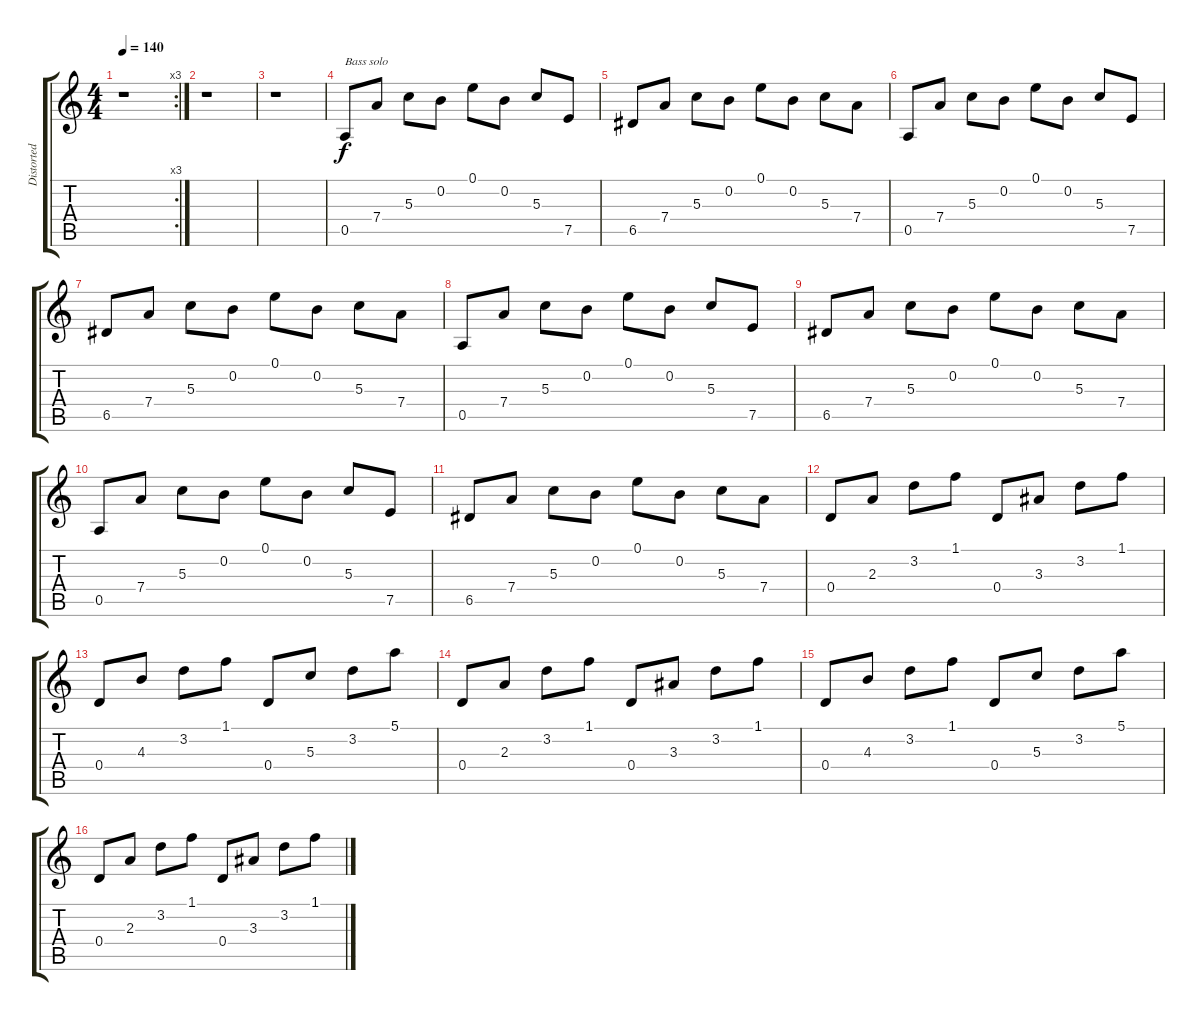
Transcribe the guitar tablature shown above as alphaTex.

\track ("Distorted Guitar 1" "Distorted ") {instrument distortionguitar}
\staff {score tabs}
\tuning (E4 B3 G3 D3 A2 E2) {hide}
\rc 3
\ts (4 4)
\tempo 140
\clef g2
\ks c
r.1{dy f} |
r.1 |
r.1 |
0.5.8{txt "Bass solo"} 7.4.8 5.3.8 0.2.8 0.1.8 0.2.8 5.3.8 7.5.8 |
6.5.8 7.4.8 5.3.8 0.2.8 0.1.8 0.2.8 5.3.8 7.4.8 |
0.5.8 7.4.8 5.3.8 0.2.8 0.1.8 0.2.8 5.3.8 7.5.8 |
6.5.8 7.4.8 5.3.8 0.2.8 0.1.8 0.2.8 5.3.8 7.4.8 |
0.5.8 7.4.8 5.3.8 0.2.8 0.1.8 0.2.8 5.3.8 7.5.8 |
6.5.8 7.4.8 5.3.8 0.2.8 0.1.8 0.2.8 5.3.8 7.4.8 |
0.5.8 7.4.8 5.3.8 0.2.8 0.1.8 0.2.8 5.3.8 7.5.8 |
6.5.8 7.4.8 5.3.8 0.2.8 0.1.8 0.2.8 5.3.8 7.4.8 |
0.4.8 2.3.8 3.2.8 1.1.8 0.4.8 3.3.8 3.2.8 1.1.8 |
0.4.8 4.3.8 3.2.8 1.1.8 0.4.8 5.3.8 3.2.8 5.1.8 |
0.4.8 2.3.8 3.2.8 1.1.8 0.4.8 3.3.8 3.2.8 1.1.8 |
0.4.8 4.3.8 3.2.8 1.1.8 0.4.8 5.3.8 3.2.8 5.1.8 |
0.4.8 2.3.8 3.2.8 1.1.8 0.4.8 3.3.8 3.2.8 1.1.8
